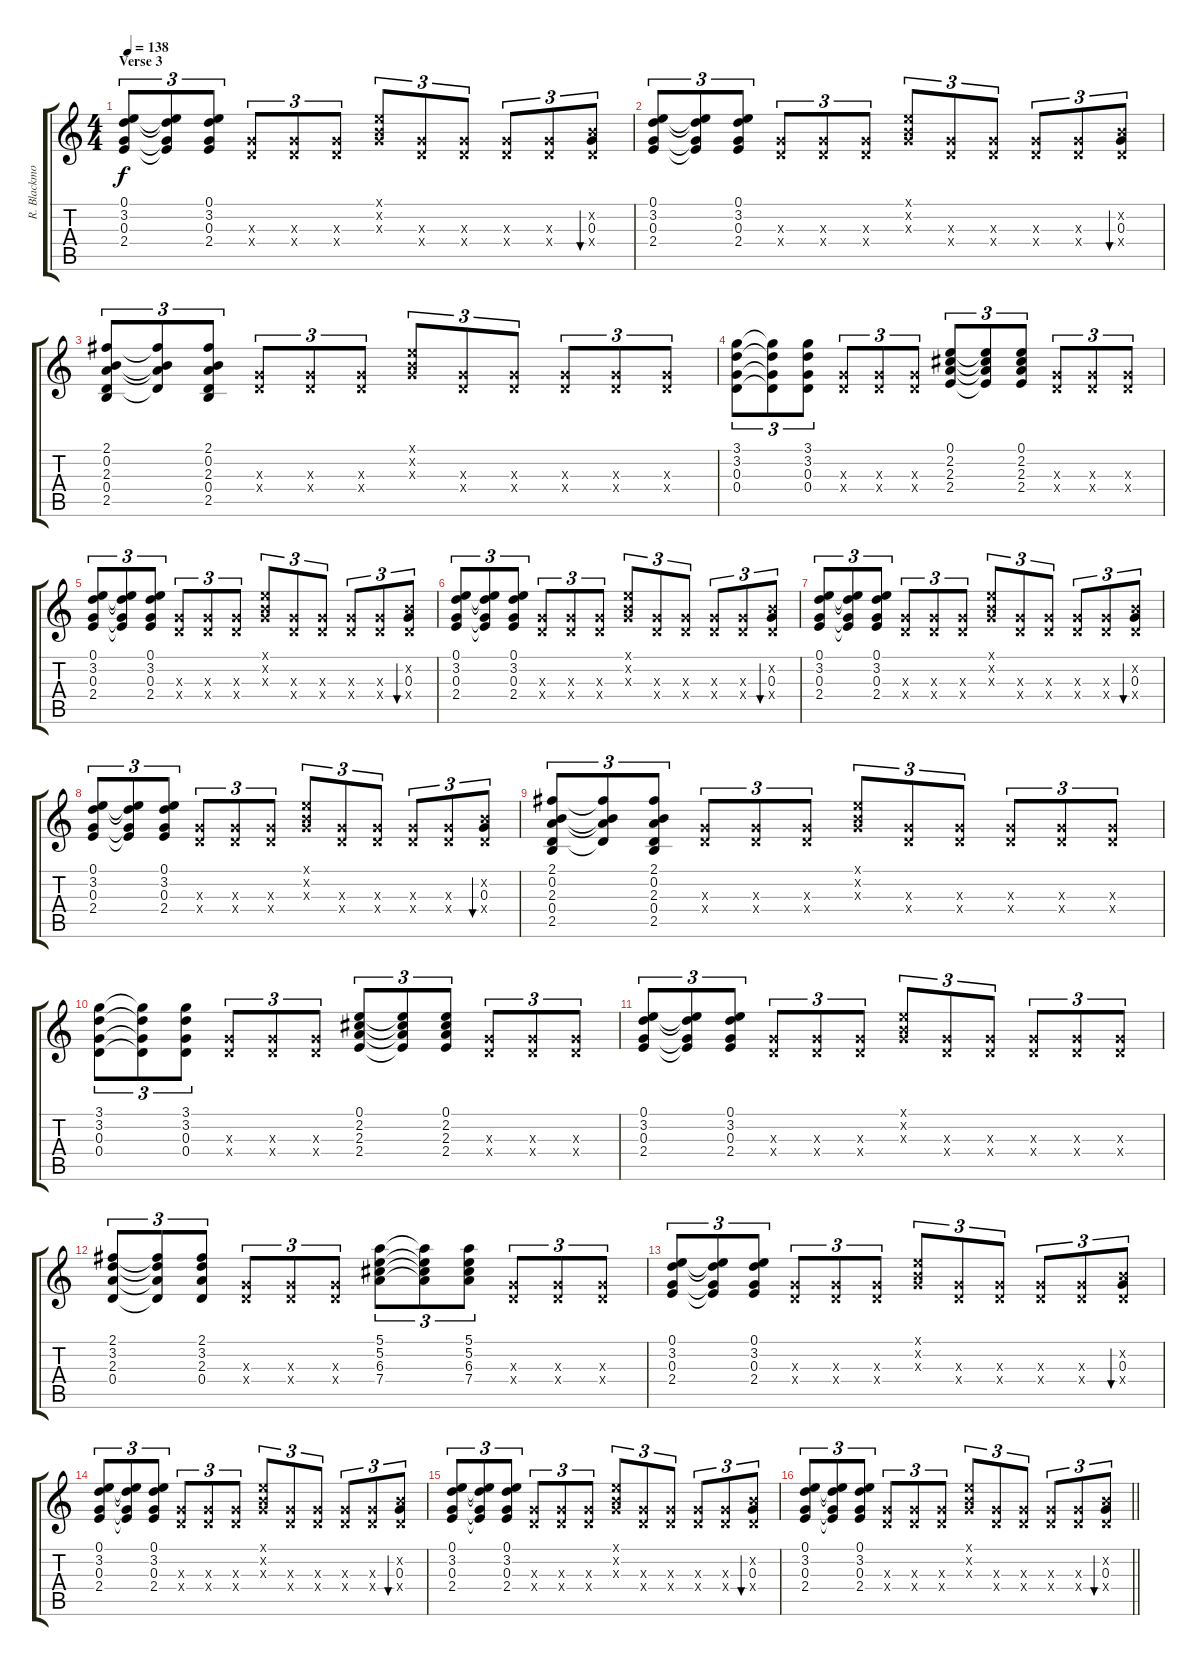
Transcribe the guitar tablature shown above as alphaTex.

\track ("R. Blackmore" "R. Blackmo") {instrument overdrivenguitar}
\staff {score tabs}
\tuning (E4 B3 G3 D3 A2 E2) {hide}
\ts (4 4)
\section ("" "Verse 3")
\tempo 138
\clef g2
\ks c
(0.1 3.2 0.3 2.4).8{tu (3 2) dy f} (0.1{t} 3.2{t} 0.3{t} 2.4{t}).8{tu (3 2)} (0.1 3.2 0.3 2.4).8{tu (3 2)} (0.3{x} 0.4{x}).8{tu (3 2)} (0.3{x} 0.4{x}).8{tu (3 2)} (0.3{x} 0.4{x}).8{tu (3 2)} (0.1{x} 0.2{x} 0.3{x}).8{tu (3 2)} (0.3{x} 0.4{x}).8{tu (3 2)} (0.3{x} 0.4{x}).8{tu (3 2)} (0.3{x} 0.4{x}).8{tu (3 2)} (0.3{x} 0.4{x}).8{tu (3 2)} (0.2{x} 0.3 0.4{x}).8{tu (3 2) bu 60} |
(0.1 3.2 0.3 2.4).8{tu (3 2)} (0.1{t} 3.2{t} 0.3{t} 2.4{t}).8{tu (3 2)} (0.1 3.2 0.3 2.4).8{tu (3 2)} (0.3{x} 0.4{x}).8{tu (3 2)} (0.3{x} 0.4{x}).8{tu (3 2)} (0.3{x} 0.4{x}).8{tu (3 2)} (0.1{x} 0.2{x} 0.3{x}).8{tu (3 2)} (0.3{x} 0.4{x}).8{tu (3 2)} (0.3{x} 0.4{x}).8{tu (3 2)} (0.3{x} 0.4{x}).8{tu (3 2)} (0.3{x} 0.4{x}).8{tu (3 2)} (0.2{x} 0.3 0.4{x}).8{tu (3 2) bu 60} |
(2.1 0.2 2.3 0.4 2.5).8{tu (3 2)} (2.1{t} 0.2{t} 2.3{t} 0.4{t}).8{tu (3 2)} (2.1 0.2 2.3 0.4 2.5).8{tu (3 2)} (0.3{x} 0.4{x}).8{tu (3 2)} (0.3{x} 0.4{x}).8{tu (3 2)} (0.3{x} 0.4{x}).8{tu (3 2)} (0.1{x} 0.2{x} 0.3{x}).8{tu (3 2)} (0.3{x} 0.4{x}).8{tu (3 2)} (0.3{x} 0.4{x}).8{tu (3 2)} (0.3{x} 0.4{x}).8{tu (3 2)} (0.3{x} 0.4{x}).8{tu (3 2)} (0.3{x} 0.4{x}).8{tu (3 2)} |
(3.1 3.2 0.3 0.4).8{tu (3 2)} (3.1{t} 3.2{t} 0.3{t} 0.4{t}).8{tu (3 2)} (3.1 3.2 0.3 0.4).8{tu (3 2)} (0.3{x} 0.4{x}).8{tu (3 2)} (0.3{x} 0.4{x}).8{tu (3 2)} (0.3{x} 0.4{x}).8{tu (3 2)} (0.1 2.2 2.3 2.4).8{tu (3 2)} (0.1{t} 2.2{t} 2.3{t} 2.4{t}).8{tu (3 2)} (0.1 2.2 2.3 2.4).8{tu (3 2)} (0.3{x} 0.4{x}).8{tu (3 2)} (0.3{x} 0.4{x}).8{tu (3 2)} (0.3{x} 0.4{x}).8{tu (3 2)} |
(0.1 3.2 0.3 2.4).8{tu (3 2)} (0.1{t} 3.2{t} 0.3{t} 2.4{t}).8{tu (3 2)} (0.1 3.2 0.3 2.4).8{tu (3 2)} (0.3{x} 0.4{x}).8{tu (3 2)} (0.3{x} 0.4{x}).8{tu (3 2)} (0.3{x} 0.4{x}).8{tu (3 2)} (0.1{x} 0.2{x} 0.3{x}).8{tu (3 2)} (0.3{x} 0.4{x}).8{tu (3 2)} (0.3{x} 0.4{x}).8{tu (3 2)} (0.3{x} 0.4{x}).8{tu (3 2)} (0.3{x} 0.4{x}).8{tu (3 2)} (0.2{x} 0.3 0.4{x}).8{tu (3 2) bu 60} |
(0.1 3.2 0.3 2.4).8{tu (3 2)} (0.1{t} 3.2{t} 0.3{t} 2.4{t}).8{tu (3 2)} (0.1 3.2 0.3 2.4).8{tu (3 2)} (0.3{x} 0.4{x}).8{tu (3 2)} (0.3{x} 0.4{x}).8{tu (3 2)} (0.3{x} 0.4{x}).8{tu (3 2)} (0.1{x} 0.2{x} 0.3{x}).8{tu (3 2)} (0.3{x} 0.4{x}).8{tu (3 2)} (0.3{x} 0.4{x}).8{tu (3 2)} (0.3{x} 0.4{x}).8{tu (3 2)} (0.3{x} 0.4{x}).8{tu (3 2)} (0.2{x} 0.3 0.4{x}).8{tu (3 2) bu 60} |
(0.1 3.2 0.3 2.4).8{tu (3 2)} (0.1{t} 3.2{t} 0.3{t} 2.4{t}).8{tu (3 2)} (0.1 3.2 0.3 2.4).8{tu (3 2)} (0.3{x} 0.4{x}).8{tu (3 2)} (0.3{x} 0.4{x}).8{tu (3 2)} (0.3{x} 0.4{x}).8{tu (3 2)} (0.1{x} 0.2{x} 0.3{x}).8{tu (3 2)} (0.3{x} 0.4{x}).8{tu (3 2)} (0.3{x} 0.4{x}).8{tu (3 2)} (0.3{x} 0.4{x}).8{tu (3 2)} (0.3{x} 0.4{x}).8{tu (3 2)} (0.2{x} 0.3 0.4{x}).8{tu (3 2) bu 60} |
(0.1 3.2 0.3 2.4).8{tu (3 2)} (0.1{t} 3.2{t} 0.3{t} 2.4{t}).8{tu (3 2)} (0.1 3.2 0.3 2.4).8{tu (3 2)} (0.3{x} 0.4{x}).8{tu (3 2)} (0.3{x} 0.4{x}).8{tu (3 2)} (0.3{x} 0.4{x}).8{tu (3 2)} (0.1{x} 0.2{x} 0.3{x}).8{tu (3 2)} (0.3{x} 0.4{x}).8{tu (3 2)} (0.3{x} 0.4{x}).8{tu (3 2)} (0.3{x} 0.4{x}).8{tu (3 2)} (0.3{x} 0.4{x}).8{tu (3 2)} (0.2{x} 0.3 0.4{x}).8{tu (3 2) bu 60} |
(2.1 0.2 2.3 0.4 2.5).8{tu (3 2)} (2.1{t} 0.2{t} 2.3{t} 0.4{t}).8{tu (3 2)} (2.1 0.2 2.3 0.4 2.5).8{tu (3 2)} (0.3{x} 0.4{x}).8{tu (3 2)} (0.3{x} 0.4{x}).8{tu (3 2)} (0.3{x} 0.4{x}).8{tu (3 2)} (0.1{x} 0.2{x} 0.3{x}).8{tu (3 2)} (0.3{x} 0.4{x}).8{tu (3 2)} (0.3{x} 0.4{x}).8{tu (3 2)} (0.3{x} 0.4{x}).8{tu (3 2)} (0.3{x} 0.4{x}).8{tu (3 2)} (0.3{x} 0.4{x}).8{tu (3 2)} |
(3.1 3.2 0.3 0.4).8{tu (3 2)} (3.1{t} 3.2{t} 0.3{t} 0.4{t}).8{tu (3 2)} (3.1 3.2 0.3 0.4).8{tu (3 2)} (0.3{x} 0.4{x}).8{tu (3 2)} (0.3{x} 0.4{x}).8{tu (3 2)} (0.3{x} 0.4{x}).8{tu (3 2)} (0.1 2.2 2.3 2.4).8{tu (3 2)} (0.1{t} 2.2{t} 2.3{t} 2.4{t}).8{tu (3 2)} (0.1 2.2 2.3 2.4).8{tu (3 2)} (0.3{x} 0.4{x}).8{tu (3 2)} (0.3{x} 0.4{x}).8{tu (3 2)} (0.3{x} 0.4{x}).8{tu (3 2)} |
(0.1 3.2 0.3 2.4).8{tu (3 2)} (0.1{t} 3.2{t} 0.3{t} 2.4{t}).8{tu (3 2)} (0.1 3.2 0.3 2.4).8{tu (3 2)} (0.3{x} 0.4{x}).8{tu (3 2)} (0.3{x} 0.4{x}).8{tu (3 2)} (0.3{x} 0.4{x}).8{tu (3 2)} (0.1{x} 0.2{x} 0.3{x}).8{tu (3 2)} (0.3{x} 0.4{x}).8{tu (3 2)} (0.3{x} 0.4{x}).8{tu (3 2)} (0.3{x} 0.4{x}).8{tu (3 2)} (0.3{x} 0.4{x}).8{tu (3 2)} (0.3{x} 0.4{x}).8{tu (3 2)} |
(2.1 3.2 2.3 0.4).8{tu (3 2)} (2.1{t} 3.2{t} 2.3{t} 0.4{t}).8{tu (3 2)} (2.1 3.2 2.3 0.4).8{tu (3 2)} (0.3{x} 0.4{x}).8{tu (3 2)} (0.3{x} 0.4{x}).8{tu (3 2)} (0.3{x} 0.4{x}).8{tu (3 2)} (5.1 5.2 6.3 7.4).8{tu (3 2)} (5.1{t} 5.2{t} 6.3{t} 7.4{t}).8{tu (3 2)} (5.1 5.2 6.3 7.4).8{tu (3 2)} (0.3{x} 0.4{x}).8{tu (3 2)} (0.3{x} 0.4{x}).8{tu (3 2)} (0.3{x} 0.4{x}).8{tu (3 2)} |
(0.1 3.2 0.3 2.4).8{tu (3 2)} (0.1{t} 3.2{t} 0.3{t} 2.4{t}).8{tu (3 2)} (0.1 3.2 0.3 2.4).8{tu (3 2)} (0.3{x} 0.4{x}).8{tu (3 2)} (0.3{x} 0.4{x}).8{tu (3 2)} (0.3{x} 0.4{x}).8{tu (3 2)} (0.1{x} 0.2{x} 0.3{x}).8{tu (3 2)} (0.3{x} 0.4{x}).8{tu (3 2)} (0.3{x} 0.4{x}).8{tu (3 2)} (0.3{x} 0.4{x}).8{tu (3 2)} (0.3{x} 0.4{x}).8{tu (3 2)} (0.2{x} 0.3 0.4{x}).8{tu (3 2) bu 60} |
(0.1 3.2 0.3 2.4).8{tu (3 2)} (0.1{t} 3.2{t} 0.3{t} 2.4{t}).8{tu (3 2)} (0.1 3.2 0.3 2.4).8{tu (3 2)} (0.3{x} 0.4{x}).8{tu (3 2)} (0.3{x} 0.4{x}).8{tu (3 2)} (0.3{x} 0.4{x}).8{tu (3 2)} (0.1{x} 0.2{x} 0.3{x}).8{tu (3 2)} (0.3{x} 0.4{x}).8{tu (3 2)} (0.3{x} 0.4{x}).8{tu (3 2)} (0.3{x} 0.4{x}).8{tu (3 2)} (0.3{x} 0.4{x}).8{tu (3 2)} (0.2{x} 0.3 0.4{x}).8{tu (3 2) bu 60} |
(0.1 3.2 0.3 2.4).8{tu (3 2)} (0.1{t} 3.2{t} 0.3{t} 2.4{t}).8{tu (3 2)} (0.1 3.2 0.3 2.4).8{tu (3 2)} (0.3{x} 0.4{x}).8{tu (3 2)} (0.3{x} 0.4{x}).8{tu (3 2)} (0.3{x} 0.4{x}).8{tu (3 2)} (0.1{x} 0.2{x} 0.3{x}).8{tu (3 2)} (0.3{x} 0.4{x}).8{tu (3 2)} (0.3{x} 0.4{x}).8{tu (3 2)} (0.3{x} 0.4{x}).8{tu (3 2)} (0.3{x} 0.4{x}).8{tu (3 2)} (0.2{x} 0.3 0.4{x}).8{tu (3 2) bu 60} |
\barLineRight lightlight
(0.1 3.2 0.3 2.4).8{tu (3 2)} (0.1{t} 3.2{t} 0.3{t} 2.4{t}).8{tu (3 2)} (0.1 3.2 0.3 2.4).8{tu (3 2)} (0.3{x} 0.4{x}).8{tu (3 2)} (0.3{x} 0.4{x}).8{tu (3 2)} (0.3{x} 0.4{x}).8{tu (3 2)} (0.1{x} 0.2{x} 0.3{x}).8{tu (3 2)} (0.3{x} 0.4{x}).8{tu (3 2)} (0.3{x} 0.4{x}).8{tu (3 2)} (0.3{x} 0.4{x}).8{tu (3 2)} (0.3{x} 0.4{x}).8{tu (3 2)} (0.2{x} 0.3 0.4{x}).8{tu (3 2) bu 60 volume 6}
